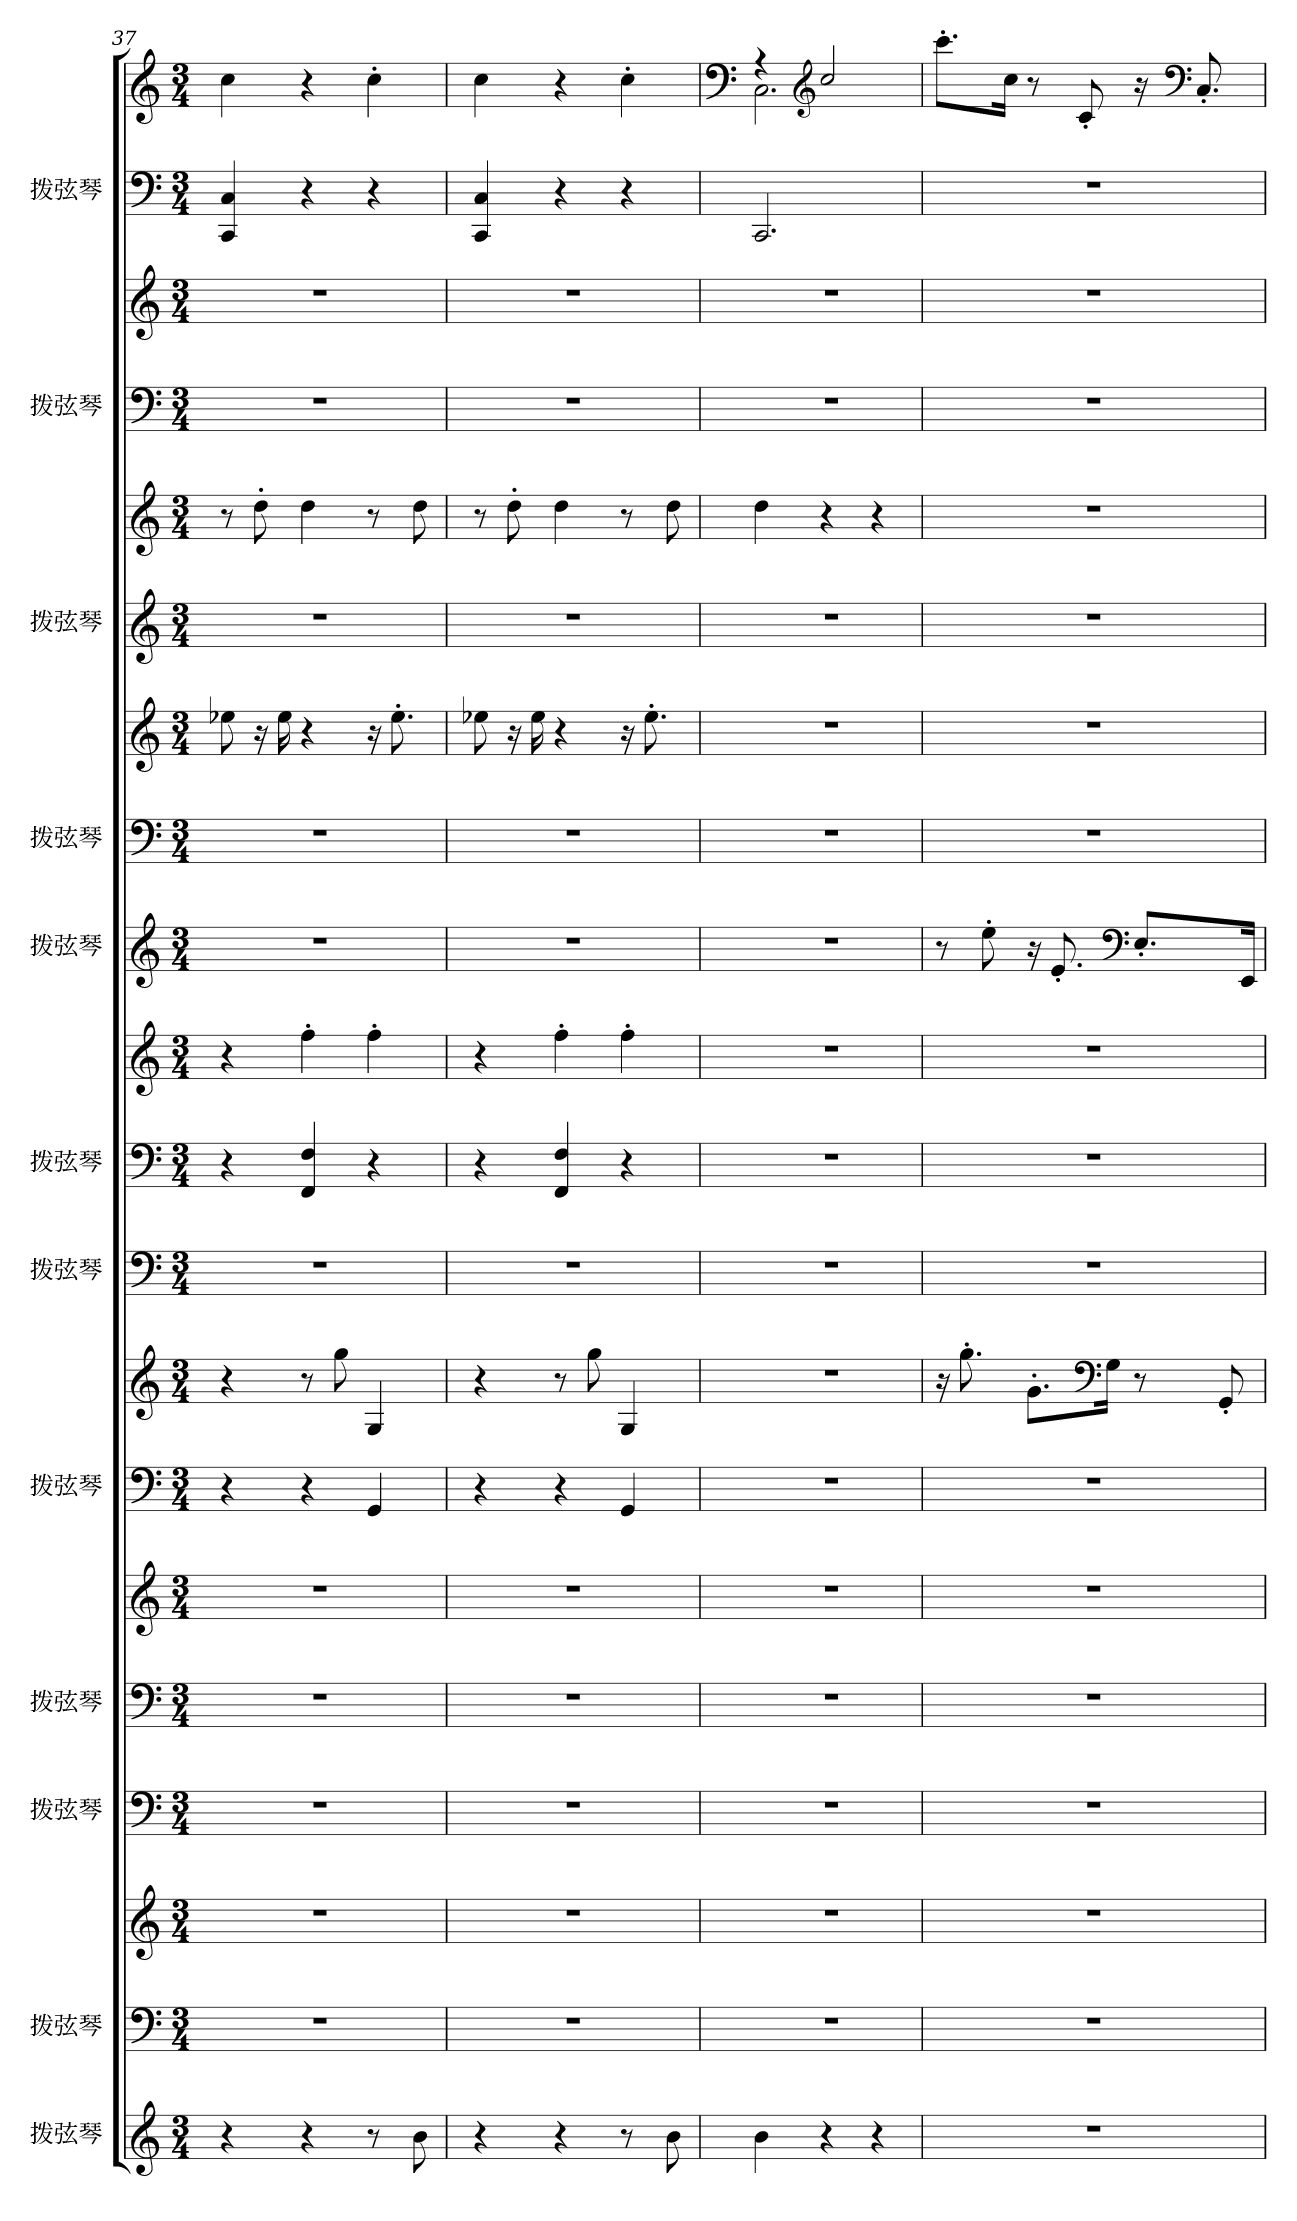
**kern	**kern	**kern	**kern	**kern	**kern	**kern	**kern	**kern	**kern	**kern	**kern	**kern	**kern	**kern	**kern	**kern	**kern	**kern	**kern
*part12	*part11	*part11	*part10	*part9	*part9	*part8	*part8	*part7	*part6	*part6	*part5	*part4	*part4	*part3	*part3	*part2	*part2	*part1	*part1
*staff20	*staff19	*staff18	*staff17	*staff16	*staff15	*staff14	*staff13	*staff12	*staff11	*staff10	*staff9	*staff8	*staff7	*staff6	*staff5	*staff4	*staff3	*staff2	*staff1
*I"拨弦琴	*I"拨弦琴	*	*I"拨弦琴	*I"拨弦琴	*	*I"拨弦琴	*	*I"拨弦琴	*I"拨弦琴	*	*I"拨弦琴	*I"拨弦琴	*	*I"拨弦琴	*	*I"拨弦琴	*	*I"拨弦琴	*
*clefG2	*clefF4	*clefG2	*clefF4	*clefF4	*clefG2	*clefF4	*clefG2	*clefF4	*clefF4	*clefG2	*clefG2	*clefF4	*clefG2	*clefG2	*clefG2	*clefF4	*clefG2	*clefF4	*clefG2
*k[]	*k[]	*k[]	*k[]	*k[]	*k[]	*k[]	*k[]	*k[]	*k[]	*k[]	*k[]	*k[]	*k[]	*k[]	*k[]	*k[]	*k[]	*k[]	*k[]
*M3/4	*M3/4	*M3/4	*M3/4	*M3/4	*M3/4	*M3/4	*M3/4	*M3/4	*M3/4	*M3/4	*M3/4	*M3/4	*M3/4	*M3/4	*M3/4	*M3/4	*M3/4	*M3/4	*M3/4
=37	=37	=37	=37	=37	=37	=37	=37	=37	=37	=37	=37	=37	=37	=37	=37	=37	=37	=37	=37
4r	2.r	2.r	2.r	2.r	2.r	4r	4r	2.r	4r	4r	2.r	2.r	8ee-X\	2.r	8r	2.r	2.r	4CC/ 4C/	4cc\
.	.	.	.	.	.	.	.	.	.	.	.	.	16r	.	8dd'\	.	.	.	.
.	.	.	.	.	.	.	.	.	.	.	.	.	16ee-\	.	.	.	.	.	.
4r	.	.	.	.	.	4r	8r	.	4FF/ 4F/	4ff'\	.	.	4r	.	4dd\	.	.	4r	4r
.	.	.	.	.	.	.	8gg\	.	.	.	.	.	.	.	.	.	.	.	.
8r	.	.	.	.	.	4GG/	4G/	.	4r	4ff'\	.	.	16r	.	8r	.	.	4r	4cc'\
.	.	.	.	.	.	.	.	.	.	.	.	.	8.ee-'\	.	.	.	.	.	.
8b\	.	.	.	.	.	.	.	.	.	.	.	.	.	.	8dd\	.	.	.	.
=38	=38	=38	=38	=38	=38	=38	=38	=38	=38	=38	=38	=38	=38	=38	=38	=38	=38	=38	=38
4r	2.r	2.r	2.r	2.r	2.r	4r	4r	2.r	4r	4r	2.r	2.r	8ee-X\	2.r	8r	2.r	2.r	4CC/ 4C/	4cc\
.	.	.	.	.	.	.	.	.	.	.	.	.	16r	.	8dd'\	.	.	.	.
.	.	.	.	.	.	.	.	.	.	.	.	.	16ee-\	.	.	.	.	.	.
4r	.	.	.	.	.	4r	8r	.	4FF/ 4F/	4ff'\	.	.	4r	.	4dd\	.	.	4r	4r
.	.	.	.	.	.	.	8gg\	.	.	.	.	.	.	.	.	.	.	.	.
8r	.	.	.	.	.	4GG/	4G/	.	4r	4ff'\	.	.	16r	.	8r	.	.	4r	4cc'\
.	.	.	.	.	.	.	.	.	.	.	.	.	8.ee-'\	.	.	.	.	.	.
8b\	.	.	.	.	.	.	.	.	.	.	.	.	.	.	8dd\	.	.	.	.
=39	=39	=39	=39	=39	=39	=39	=39	=39	=39	=39	=39	=39	=39	=39	=39	=39	=39	=39	=39
*	*	*	*	*	*	*	*	*	*	*	*	*	*	*	*	*	*	*	*clefF4
*	*	*	*	*	*	*	*	*	*	*	*	*	*	*	*	*	*	*	*^
4b\	2.r	2.r	2.r	2.r	2.r	2.r	2.r	2.r	2.r	2.r	2.r	2.r	2.r	2.r	4dd\	2.r	2.r	2.CC/	4r	2.C\
*	*	*	*	*	*	*	*	*	*	*	*	*	*	*	*	*	*	*	*clefG2	*
4r	.	.	.	.	.	.	.	.	.	.	.	.	.	.	4r	.	.	.	2cc/	.
4r	.	.	.	.	.	.	.	.	.	.	.	.	.	.	4r	.	.	.	.	.
*	*	*	*	*	*	*	*	*	*	*	*	*	*	*	*	*	*	*	*v	*v
!!LO:PB:g=z
=40	=40	=40	=40	=40	=40	=40	=40	=40	=40	=40	=40	=40	=40	=40	=40	=40	=40	=40	=40
2.r	2.r	2.r	2.r	2.r	2.r	2.r	16r	2.r	2.r	2.r	8r	2.r	2.r	2.r	2.r	2.r	2.r	2.r	8.ccc'\L
.	.	.	.	.	.	.	8.gg'\	.	.	.	.	.	.	.	.	.	.	.	.
.	.	.	.	.	.	.	.	.	.	.	8ee'\	.	.	.	.	.	.	.	.
.	.	.	.	.	.	.	.	.	.	.	.	.	.	.	.	.	.	.	16cc\Jk
.	.	.	.	.	.	.	8.g'\L	.	.	.	16r	.	.	.	.	.	.	.	8r
.	.	.	.	.	.	.	.	.	.	.	8.e'/	.	.	.	.	.	.	.	.
.	.	.	.	.	.	.	.	.	.	.	.	.	.	.	.	.	.	.	8c'/
*	*	*	*	*	*	*	*clefF4	*	*	*	*	*	*	*	*	*	*	*	*
.	.	.	.	.	.	.	16G\Jk	.	.	.	.	.	.	.	.	.	.	.	.
*	*	*	*	*	*	*	*	*	*	*	*clefF4	*	*	*	*	*	*	*	*
.	.	.	.	.	.	.	8r	.	.	.	8.E'/L	.	.	.	.	.	.	.	16r
*	*	*	*	*	*	*	*	*	*	*	*	*	*	*	*	*	*	*	*clefF4
.	.	.	.	.	.	.	.	.	.	.	.	.	.	.	.	.	.	.	8.C'/
.	.	.	.	.	.	.	8GG'/	.	.	.	.	.	.	.	.	.	.	.	.
.	.	.	.	.	.	.	.	.	.	.	16EE/Jk	.	.	.	.	.	.	.	.
=	=	=	=	=	=	=	=	=	=	=	=	=	=	=	=	=	=	=	=
*-	*-	*-	*-	*-	*-	*-	*-	*-	*-	*-	*-	*-	*-	*-	*-	*-	*-	*-	*-
